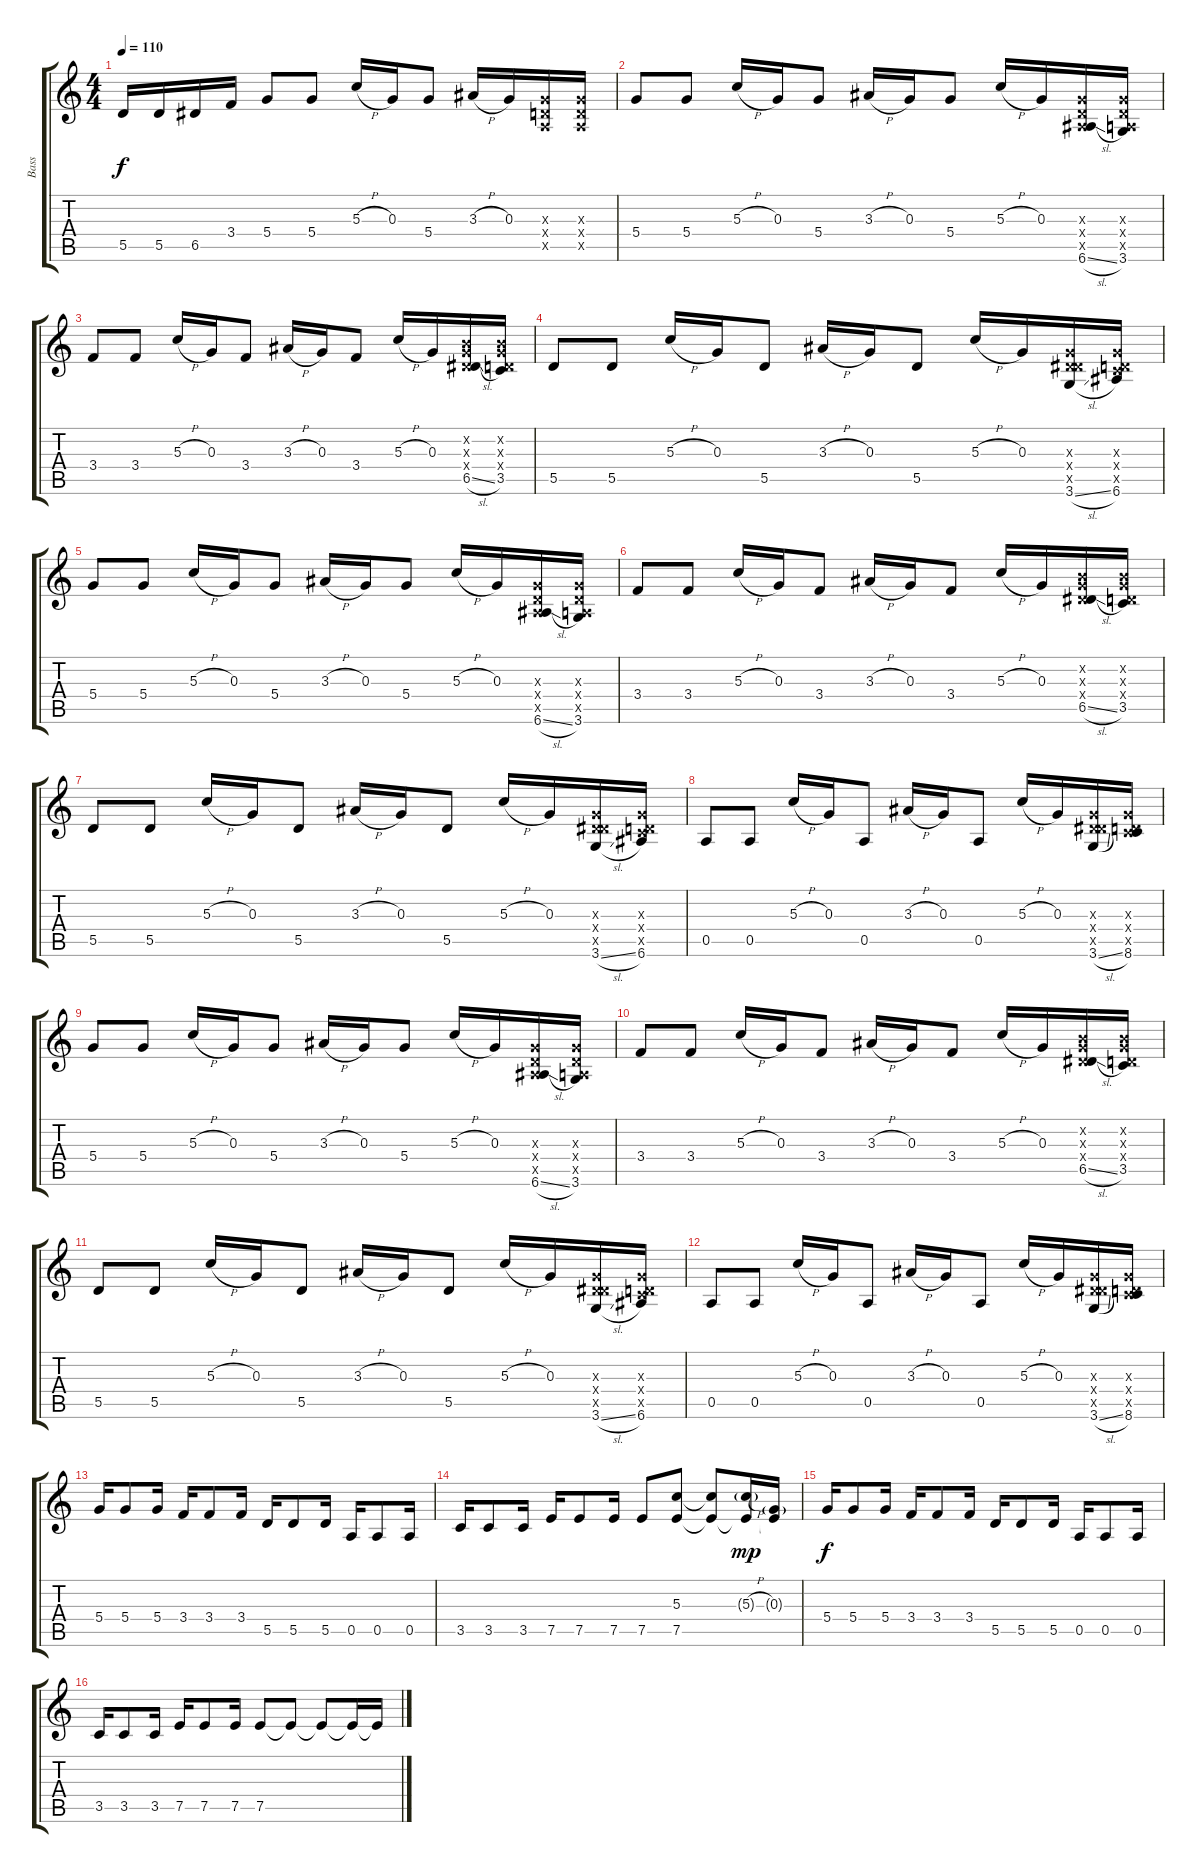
\track ("Bass" "Bass") {instrument electricbasspick}
\staff {score tabs}
\tuning (E4 B3 G3 D3 A2 E2) {hide}
\ts (4 4)
\tempo 110
\clef g2
\ks c
5.5.16{dy f} 5.5.16 6.5.16 3.4.16 5.4.8 5.4.8 5.3{h}.16 0.3.16 5.4.8 3.3{h}.16 0.3.16 (0.3{x} 0.4{x} 0.5{x}).16 (0.3{x} 0.4{x} 0.5{x}).16 |
5.4.8 5.4.8 5.3{h}.16 0.3.16 5.4.8 3.3{h}.16 0.3.16 5.4.8 5.3{h}.16 0.3.16 (0.3{x} 0.4{x} 0.5{x} 6.6{sl}).16 (0.3{x} 0.4{x} 0.5{x} 3.6).16 |
3.4.8 3.4.8 5.3{h}.16 0.3.16 3.4.8 3.3{h}.16 0.3.16 3.4.8 5.3{h}.16 0.3.16 (0.2{x} 0.3{x} 0.4{x} 6.5{sl}).16 (0.2{x} 0.3{x} 0.4{x} 3.5).16 |
5.5.8 5.5.8 5.3{h}.16 0.3.16 5.5.8 3.3{h}.16 0.3.16 5.5.8 5.3{h}.16 0.3.16 (0.3{x} 0.4{x} 6.5{x} 3.6{sl}).16 (0.3{x} 0.4{x} 3.5{x} 6.6).16 |
5.4.8 5.4.8 5.3{h}.16 0.3.16 5.4.8 3.3{h}.16 0.3.16 5.4.8 5.3{h}.16 0.3.16 (0.3{x} 0.4{x} 0.5{x} 6.6{sl}).16 (0.3{x} 0.4{x} 0.5{x} 3.6).16 |
3.4.8 3.4.8 5.3{h}.16 0.3.16 3.4.8 3.3{h}.16 0.3.16 3.4.8 5.3{h}.16 0.3.16 (0.2{x} 0.3{x} 0.4{x} 6.5{sl}).16 (0.2{x} 0.3{x} 0.4{x} 3.5).16 |
5.5.8 5.5.8 5.3{h}.16 0.3.16 5.5.8 3.3{h}.16 0.3.16 5.5.8 5.3{h}.16 0.3.16 (0.3{x} 0.4{x} 6.5{x} 3.6{sl}).16 (0.3{x} 0.4{x} 3.5{x} 6.6).16 |
0.5.8 0.5.8 5.3{h}.16 0.3.16 0.5.8 3.3{h}.16 0.3.16 0.5.8 5.3{h}.16 0.3.16 (0.3{x} 0.4{x} 6.5{x} 3.6{sl}).16 (0.3{x} 0.4{x} 3.5{x} 8.6).16 |
5.4.8 5.4.8 5.3{h}.16 0.3.16 5.4.8 3.3{h}.16 0.3.16 5.4.8 5.3{h}.16 0.3.16 (0.3{x} 0.4{x} 0.5{x} 6.6{sl}).16 (0.3{x} 0.4{x} 0.5{x} 3.6).16 |
3.4.8 3.4.8 5.3{h}.16 0.3.16 3.4.8 3.3{h}.16 0.3.16 3.4.8 5.3{h}.16 0.3.16 (0.2{x} 0.3{x} 0.4{x} 6.5{sl}).16 (0.2{x} 0.3{x} 0.4{x} 3.5).16 |
5.5.8 5.5.8 5.3{h}.16 0.3.16 5.5.8 3.3{h}.16 0.3.16 5.5.8 5.3{h}.16 0.3.16 (0.3{x} 0.4{x} 6.5{x} 3.6{sl}).16 (0.3{x} 0.4{x} 3.5{x} 6.6).16 |
0.5.8 0.5.8 5.3{h}.16 0.3.16 0.5.8 3.3{h}.16 0.3.16 0.5.8 5.3{h}.16 0.3.16 (0.3{x} 0.4{x} 6.5{x} 3.6{sl}).16 (0.3{x} 0.4{x} 3.5{x} 8.6).16 |
5.4.16 5.4.8 5.4.16 3.4.16 3.4.8 3.4.16 5.5.16 5.5.8 5.5.16 0.5.16 0.5.8 0.5.16 |
3.5.16 3.5.8 3.5.16 7.5.16 7.5.8 7.5.16 7.5.8 (5.3 7.5).8 (5.3{t} 7.5{t}).8 (5.3{h g} 7.5{t}).16{dy mp} (0.3{g} 7.5{t}).16 |
5.4.16{dy f} 5.4.8 5.4.16 3.4.16 3.4.8 3.4.16 5.5.16 5.5.8 5.5.16 0.5.16 0.5.8 0.5.16 |
3.5.16 3.5.8 3.5.16 7.5.16 7.5.8 7.5.16 7.5.8 7.5{t}.8 7.5{t}.8 7.5{t}.16 7.5{t}.16
